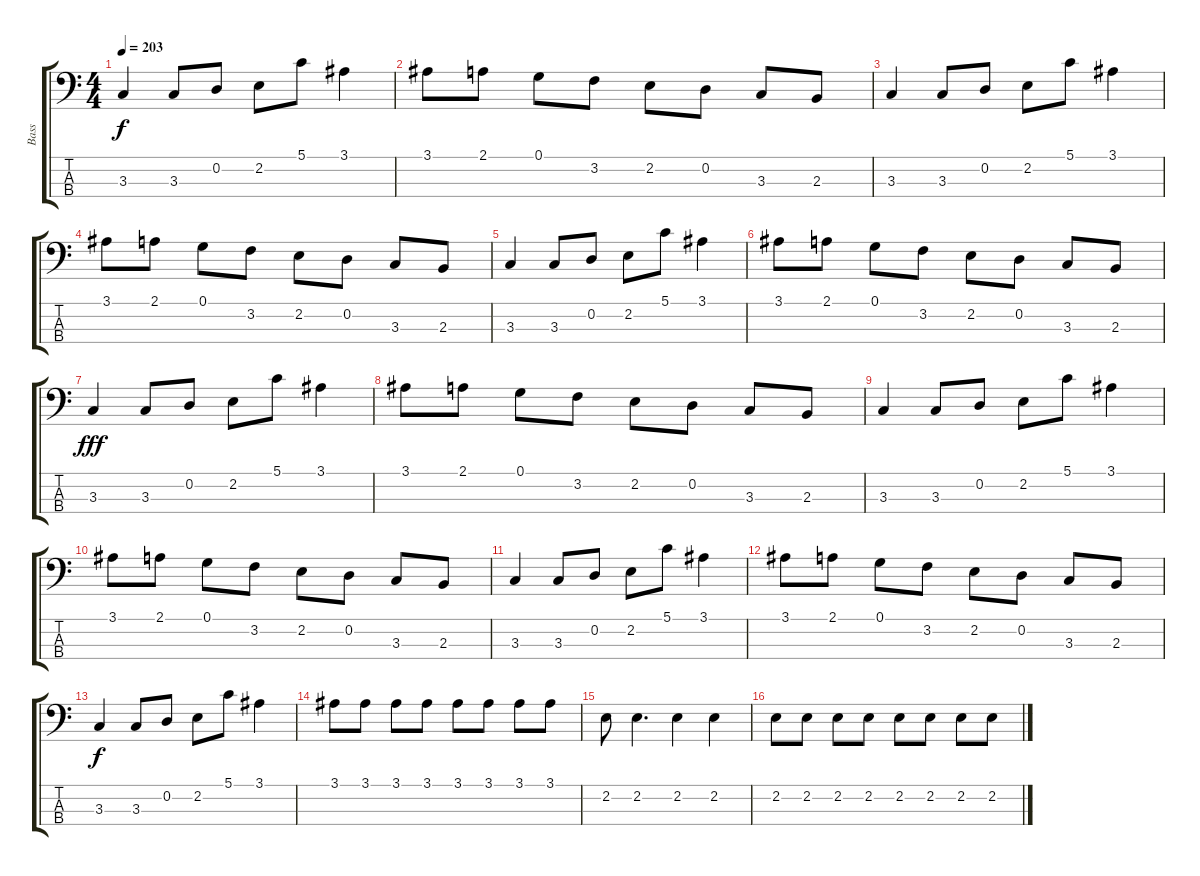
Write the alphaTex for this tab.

\track ("Bass" "Bass") {instrument electricbassfinger}
\staff {score tabs}
\tuning (G2 D2 A1 E1) {hide}
\ts (4 4)
\tempo 203
\clef f4
\ks c
3.3.4{dy f} 3.3.8 0.2.8 2.2.8 5.1.8 3.1.4 |
3.1.8 2.1.8 0.1.8 3.2.8 2.2.8 0.2.8 3.3.8 2.3.8 |
3.3.4 3.3.8 0.2.8 2.2.8 5.1.8 3.1.4 |
3.1.8 2.1.8 0.1.8 3.2.8 2.2.8 0.2.8 3.3.8 2.3.8 |
3.3.4 3.3.8 0.2.8 2.2.8 5.1.8 3.1.4 |
3.1.8 2.1.8 0.1.8 3.2.8 2.2.8 0.2.8 3.3.8 2.3.8 |
3.3.4{dy fff} 3.3.8 0.2.8 2.2.8 5.1.8 3.1.4 |
3.1.8 2.1.8 0.1.8 3.2.8 2.2.8 0.2.8 3.3.8 2.3.8 |
3.3.4 3.3.8 0.2.8 2.2.8 5.1.8 3.1.4 |
3.1.8 2.1.8 0.1.8 3.2.8 2.2.8 0.2.8 3.3.8 2.3.8 |
3.3.4 3.3.8 0.2.8 2.2.8 5.1.8 3.1.4 |
3.1.8 2.1.8 0.1.8 3.2.8 2.2.8 0.2.8 3.3.8 2.3.8 |
3.3.4{dy f} 3.3.8 0.2.8 2.2.8 5.1.8 3.1.4 |
3.1.8 3.1.8 3.1.8 3.1.8 3.1.8 3.1.8 3.1.8 3.1.8 |
2.2.8 2.2.4{d} 2.2.4 2.2.4 |
2.2.8 2.2.8 2.2.8 2.2.8 2.2.8 2.2.8 2.2.8 2.2.8
